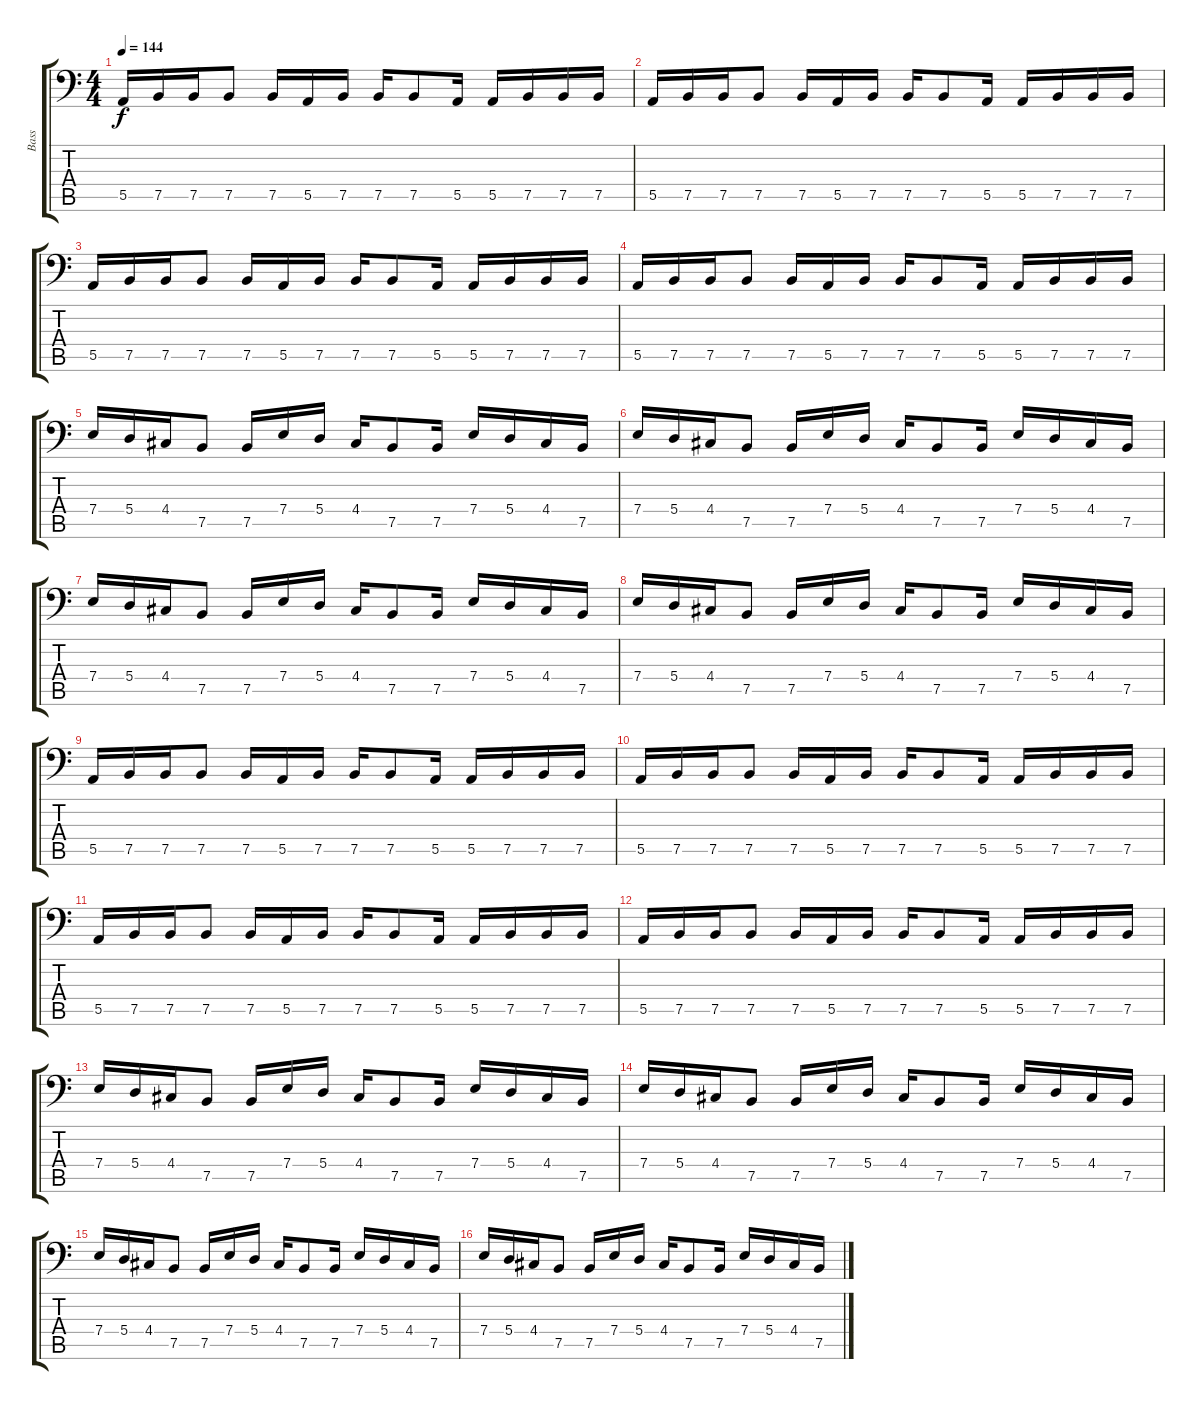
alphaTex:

\track ("Bass" "Bass") {instrument electricbassfinger}
\staff {score tabs}
\tuning (C3 G2 D2 A1 E1 B0) {hide}
\ts (4 4)
\tempo 144
\clef f4
\ks c
5.5.16{dy f} 7.5.16 7.5.16 7.5.8 7.5.16 5.5.16 7.5.16 7.5.16 7.5.8 5.5.16 5.5.16 7.5.16 7.5.16 7.5.16 |
5.5.16 7.5.16 7.5.16 7.5.8 7.5.16 5.5.16 7.5.16 7.5.16 7.5.8 5.5.16 5.5.16 7.5.16 7.5.16 7.5.16 |
5.5.16 7.5.16 7.5.16 7.5.8 7.5.16 5.5.16 7.5.16 7.5.16 7.5.8 5.5.16 5.5.16 7.5.16 7.5.16 7.5.16 |
5.5.16 7.5.16 7.5.16 7.5.8 7.5.16 5.5.16 7.5.16 7.5.16 7.5.8 5.5.16 5.5.16 7.5.16 7.5.16 7.5.16 |
7.4.16 5.4.16 4.4.16 7.5.8 7.5.16 7.4.16 5.4.16 4.4.16 7.5.8 7.5.16 7.4.16 5.4.16 4.4.16 7.5.16 |
7.4.16 5.4.16 4.4.16 7.5.8 7.5.16 7.4.16 5.4.16 4.4.16 7.5.8 7.5.16 7.4.16 5.4.16 4.4.16 7.5.16 |
7.4.16 5.4.16 4.4.16 7.5.8 7.5.16 7.4.16 5.4.16 4.4.16 7.5.8 7.5.16 7.4.16 5.4.16 4.4.16 7.5.16 |
7.4.16 5.4.16 4.4.16 7.5.8 7.5.16 7.4.16 5.4.16 4.4.16 7.5.8 7.5.16 7.4.16 5.4.16 4.4.16 7.5.16 |
5.5.16 7.5.16 7.5.16 7.5.8 7.5.16 5.5.16 7.5.16 7.5.16 7.5.8 5.5.16 5.5.16 7.5.16 7.5.16 7.5.16 |
5.5.16 7.5.16 7.5.16 7.5.8 7.5.16 5.5.16 7.5.16 7.5.16 7.5.8 5.5.16 5.5.16 7.5.16 7.5.16 7.5.16 |
5.5.16 7.5.16 7.5.16 7.5.8 7.5.16 5.5.16 7.5.16 7.5.16 7.5.8 5.5.16 5.5.16 7.5.16 7.5.16 7.5.16 |
5.5.16 7.5.16 7.5.16 7.5.8 7.5.16 5.5.16 7.5.16 7.5.16 7.5.8 5.5.16 5.5.16 7.5.16 7.5.16 7.5.16 |
7.4.16 5.4.16 4.4.16 7.5.8 7.5.16 7.4.16 5.4.16 4.4.16 7.5.8 7.5.16 7.4.16 5.4.16 4.4.16 7.5.16 |
7.4.16 5.4.16 4.4.16 7.5.8 7.5.16 7.4.16 5.4.16 4.4.16 7.5.8 7.5.16 7.4.16 5.4.16 4.4.16 7.5.16 |
7.4.16 5.4.16 4.4.16 7.5.8 7.5.16 7.4.16 5.4.16 4.4.16 7.5.8 7.5.16 7.4.16 5.4.16 4.4.16 7.5.16 |
7.4.16 5.4.16 4.4.16 7.5.8 7.5.16 7.4.16 5.4.16 4.4.16 7.5.8 7.5.16 7.4.16 5.4.16 4.4.16 7.5.16
